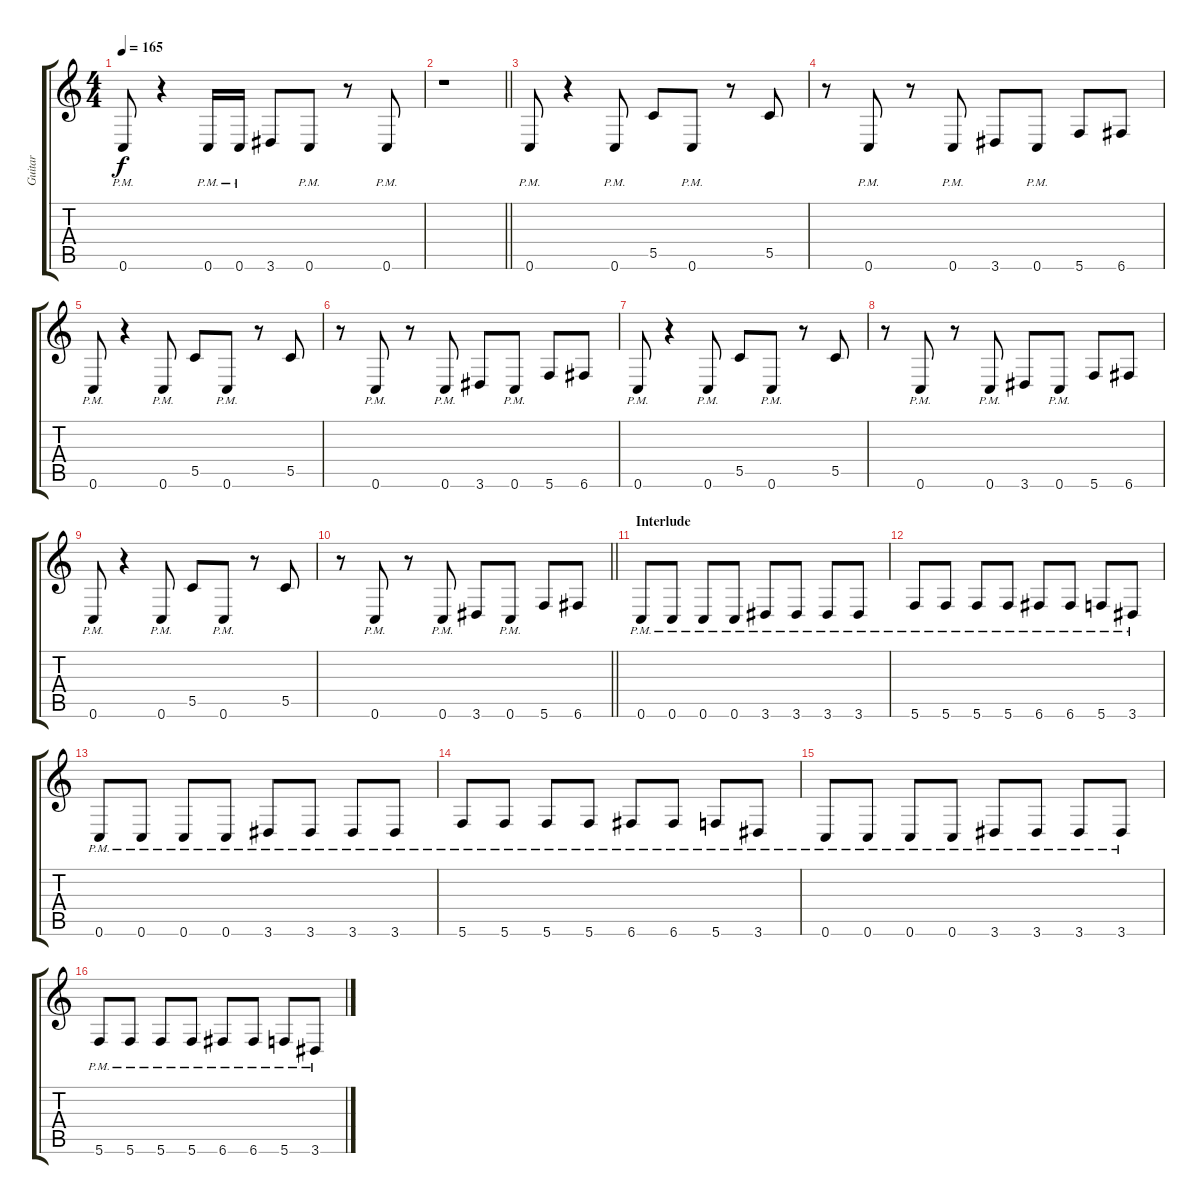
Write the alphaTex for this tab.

\track ("Guitar" "Guitar") {instrument distortionguitar}
\staff {score tabs}
\tuning (D4 A3 F3 C3 G2 C2) {hide}
\ts (4 4)
\tempo 165
\clef g2
\ks c
0.6{pm}.8{dy f} r.4 0.6{pm}.16 0.6{pm}.16 3.6.8 0.6{pm}.8 r.8 0.6{pm}.8 |
\barLineRight lightlight
r.1 |
0.6{pm}.8 r.4 0.6{pm}.8 5.5.8 0.6{pm}.8 r.8 5.5.8 |
r.8 0.6{pm}.8 r.8 0.6{pm}.8 3.6.8 0.6{pm}.8 5.6.8 6.6.8 |
0.6{pm}.8 r.4 0.6{pm}.8 5.5.8 0.6{pm}.8 r.8 5.5.8 |
r.8 0.6{pm}.8 r.8 0.6{pm}.8 3.6.8 0.6{pm}.8 5.6.8 6.6.8 |
0.6{pm}.8 r.4 0.6{pm}.8 5.5.8 0.6{pm}.8 r.8 5.5.8 |
r.8 0.6{pm}.8 r.8 0.6{pm}.8 3.6.8 0.6{pm}.8 5.6.8 6.6.8 |
0.6{pm}.8 r.4 0.6{pm}.8 5.5.8 0.6{pm}.8 r.8 5.5.8 |
\barLineRight lightlight
r.8 0.6{pm}.8 r.8 0.6{pm}.8 3.6.8 0.6{pm}.8 5.6.8 6.6.8 |
\section ("" "Interlude")
0.6{pm}.8 0.6{pm}.8 0.6{pm}.8 0.6{pm}.8 3.6{pm}.8 3.6{pm}.8 3.6{pm}.8 3.6{pm}.8 |
5.6{pm}.8 5.6{pm}.8 5.6{pm}.8 5.6{pm}.8 6.6{pm}.8 6.6{pm}.8 5.6{pm}.8 3.6{pm}.8 |
0.6{pm}.8 0.6{pm}.8 0.6{pm}.8 0.6{pm}.8 3.6{pm}.8 3.6{pm}.8 3.6{pm}.8 3.6{pm}.8 |
5.6{pm}.8 5.6{pm}.8 5.6{pm}.8 5.6{pm}.8 6.6{pm}.8 6.6{pm}.8 5.6{pm}.8 3.6{pm}.8 |
0.6{pm}.8 0.6{pm}.8 0.6{pm}.8 0.6{pm}.8 3.6{pm}.8 3.6{pm}.8 3.6{pm}.8 3.6{pm}.8 |
5.6{pm}.8 5.6{pm}.8 5.6{pm}.8 5.6{pm}.8 6.6{pm}.8 6.6{pm}.8 5.6{pm}.8 3.6{pm}.8
